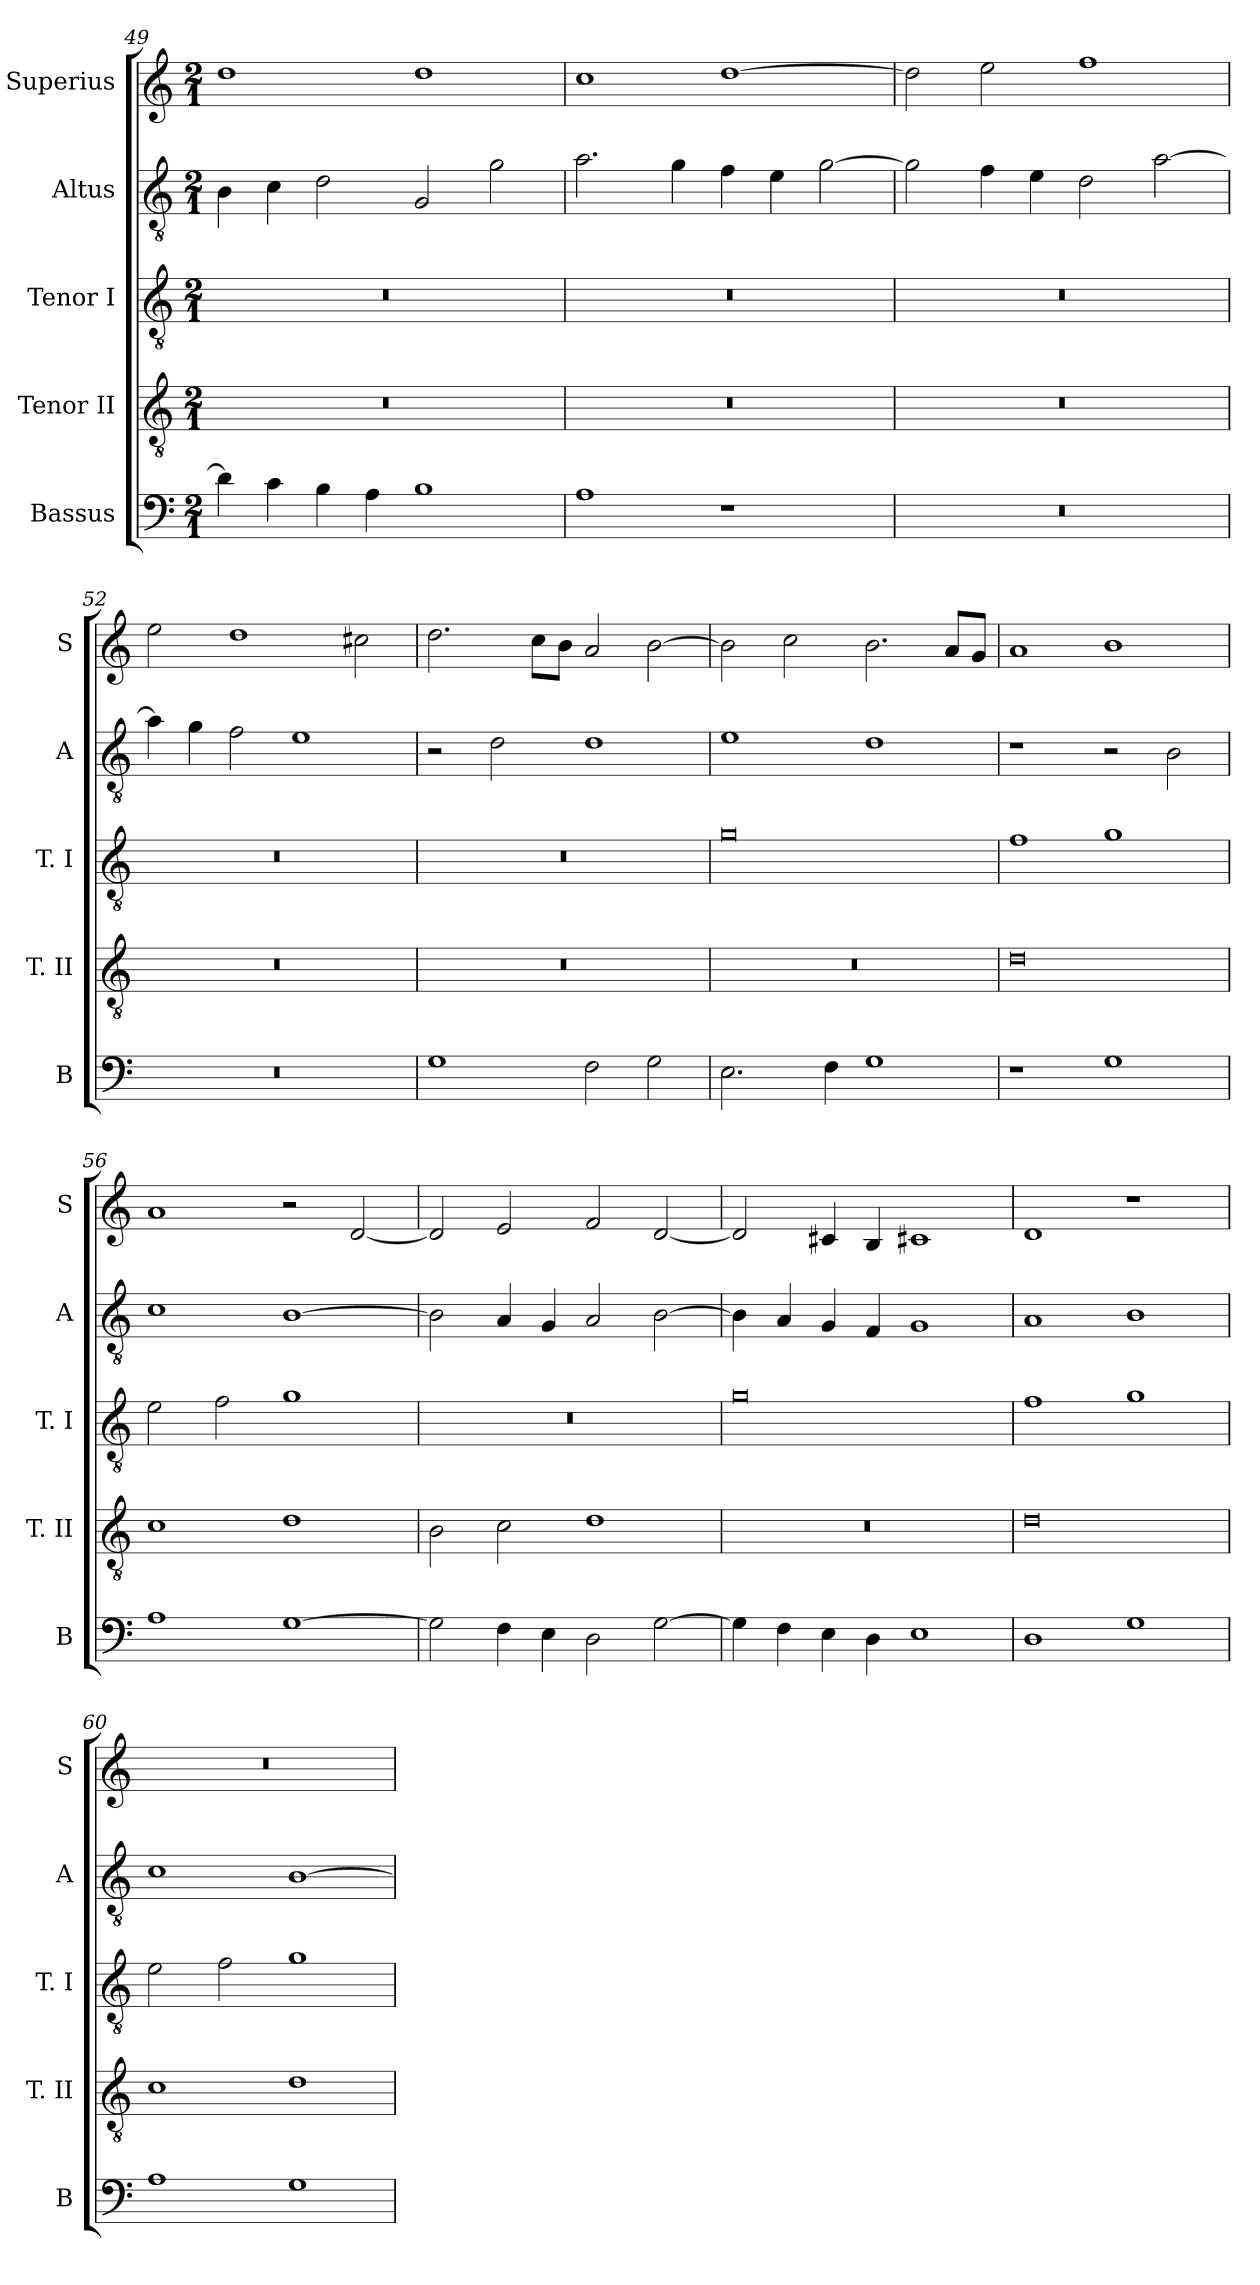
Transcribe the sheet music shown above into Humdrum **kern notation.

**kern	**kern	**kern	**kern	**kern
*part5	*part4	*part3	*part2	*part1
*staff5	*staff4	*staff3	*staff2	*staff1
*I"Bassus	*I"Tenor II	*I"Tenor I	*I"Altus	*I"Superius
*I'B	*I'T. II	*I'T. I	*I'A	*I'S
*clefF4	*clefGv2	*clefGv2	*clefGv2	*clefG2
*k[]	*k[]	*k[]	*k[]	*k[]
*C:	*C:	*C:	*C:	*C:
*M2/1	*M2/1	*M2/1	*M2/1	*M2/1
=49	=49	=49	=49	=49
4d]	0r	0r	4B	1dd
4c	.	.	4c	.
4B	.	.	2d	.
4A	.	.	.	.
1B	.	.	2G	1dd
.	.	.	2g	.
=50	=50	=50	=50	=50
1A	0r	0r	2.a	1cc
.	.	.	4g	.
1r	.	.	4f	[1dd
.	.	.	4e	.
.	.	.	[2g	.
=51	=51	=51	=51	=51
0r	0r	0r	2g]	2dd]
.	.	.	4f	2ee
.	.	.	4e	.
.	.	.	2d	1ff
.	.	.	[2a	.
=52	=52	=52	=52	=52
0r	0r	0r	4a]	2ee
.	.	.	4g	.
.	.	.	2f	1dd
.	.	.	1e	.
.	.	.	.	2cc#X
=53	=53	=53	=53	=53
1G	0r	0r	2r	2.dd
.	.	.	2d	.
.	.	.	.	8ccL
.	.	.	.	8bJ
2F	.	.	1d	2a
2G	.	.	.	[2b
=54	=54	=54	=54	=54
2.E	0r	0g	1e	2b]
.	.	.	.	2cc
4F	.	.	.	.
1G	.	.	1d	2.b
.	.	.	.	8aL
.	.	.	.	8gJ
=55	=55	=55	=55	=55
1r	0d	1f	1r	1a
1G	.	1g	2r	1b
.	.	.	2B	.
=56	=56	=56	=56	=56
1A	1c	2e	1c	1a
.	.	2f	.	.
[1G	1d	1g	[1B	2r
.	.	.	.	[2d
=57	=57	=57	=57	=57
2G]	2B	0r	2B]	2d]
4F	2c	.	4A	2e
4E	.	.	4G	.
2D	1d	.	2A	2f
[2G	.	.	[2B	[2d
=58	=58	=58	=58	=58
4G]	0r	0g	4B]	2d]
4F	.	.	4A	.
4E	.	.	4G	4c#X
4D	.	.	4F	4B
1E	.	.	1G	1c#X
=59	=59	=59	=59	=59
1D	0d	1f	1A	1d
1G	.	1g	1B	1r
=60	=60	=60	=60	=60
1A	1c	2e	1c	0r
.	.	2f	.	.
1G	1d	1g	[1B	.
=	=	=	=	=
*-	*-	*-	*-	*-
